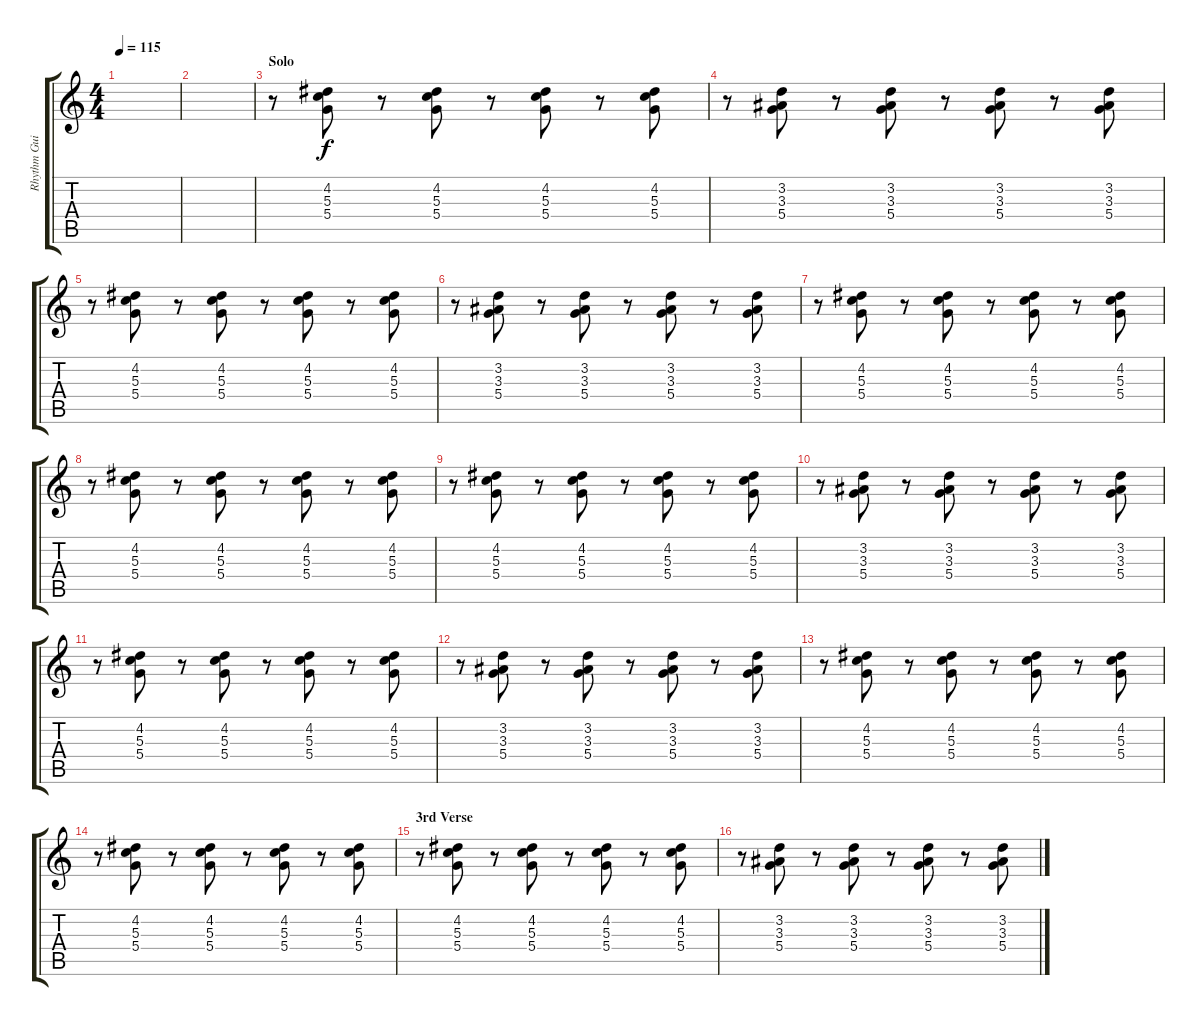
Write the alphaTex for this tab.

\track ("Rhythm Guitar" "Rhythm Gui") {instrument distortionguitar}
\staff {score tabs}
\tuning (E4 B3 G3 D3 A2 E2) {hide}
\ts (4 4)
\tempo 115
\clef g2
\ks c
|
|
\section ("" "Solo")
r.8 (4.2 5.3 5.4).8 r.8 (4.2 5.3 5.4).8 r.8 (4.2 5.3 5.4).8 r.8 (4.2 5.3 5.4).8 |
r.8 (3.2 3.3 5.4).8 r.8 (3.2 3.3 5.4).8 r.8 (3.2 3.3 5.4).8 r.8 (3.2 3.3 5.4).8 |
r.8 (4.2 5.3 5.4).8 r.8 (4.2 5.3 5.4).8 r.8 (4.2 5.3 5.4).8 r.8 (4.2 5.3 5.4).8 |
r.8 (3.2 3.3 5.4).8 r.8 (3.2 3.3 5.4).8 r.8 (3.2 3.3 5.4).8 r.8 (3.2 3.3 5.4).8 |
r.8 (4.2 5.3 5.4).8 r.8 (4.2 5.3 5.4).8 r.8 (4.2 5.3 5.4).8 r.8 (4.2 5.3 5.4).8 |
r.8 (4.2 5.3 5.4).8 r.8 (4.2 5.3 5.4).8 r.8 (4.2 5.3 5.4).8 r.8 (4.2 5.3 5.4).8 |
r.8 (4.2 5.3 5.4).8 r.8 (4.2 5.3 5.4).8 r.8 (4.2 5.3 5.4).8 r.8 (4.2 5.3 5.4).8 |
r.8 (3.2 3.3 5.4).8 r.8 (3.2 3.3 5.4).8 r.8 (3.2 3.3 5.4).8 r.8 (3.2 3.3 5.4).8 |
r.8 (4.2 5.3 5.4).8 r.8 (4.2 5.3 5.4).8 r.8 (4.2 5.3 5.4).8 r.8 (4.2 5.3 5.4).8 |
r.8 (3.2 3.3 5.4).8 r.8 (3.2 3.3 5.4).8 r.8 (3.2 3.3 5.4).8 r.8 (3.2 3.3 5.4).8 |
r.8 (4.2 5.3 5.4).8 r.8 (4.2 5.3 5.4).8 r.8 (4.2 5.3 5.4).8 r.8 (4.2 5.3 5.4).8 |
r.8 (4.2 5.3 5.4).8 r.8 (4.2 5.3 5.4).8 r.8 (4.2 5.3 5.4).8 r.8 (4.2 5.3 5.4).8 |
\section ("" "3rd Verse")
r.8 (4.2 5.3 5.4).8 r.8 (4.2 5.3 5.4).8 r.8 (4.2 5.3 5.4).8 r.8 (4.2 5.3 5.4).8 |
r.8 (3.2 3.3 5.4).8 r.8 (3.2 3.3 5.4).8 r.8 (3.2 3.3 5.4).8 r.8 (3.2 3.3 5.4).8
